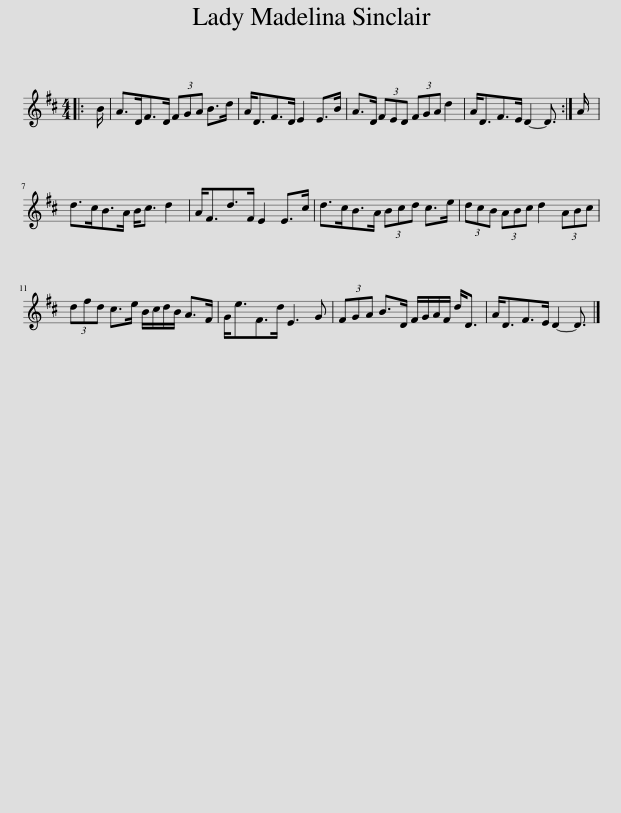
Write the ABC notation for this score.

X:1
L:1/8
M:4/4
I:linebreak $
K:D
V:1 treble
V:1
|: B/ | A>DF>D (3FGA B>d | A<DF>D E2 E>B | A>D (3FED (3FGA d2 | A<DF>E D2- D3/2 :| %5
 A/ |$ d>cB>A B<c d2 | A<Fd>F E2 E>c | d>cB>A (3Bcd c>e | (3dcB (3ABc d2 (3ABc |$ %10
 (3dfd c>e B/c/d/B/ A>F | G<eF>d E3 G | (3FGA B>D F/G/A/F/ d<D | A<DF>E D2- D3/2 |] %14
